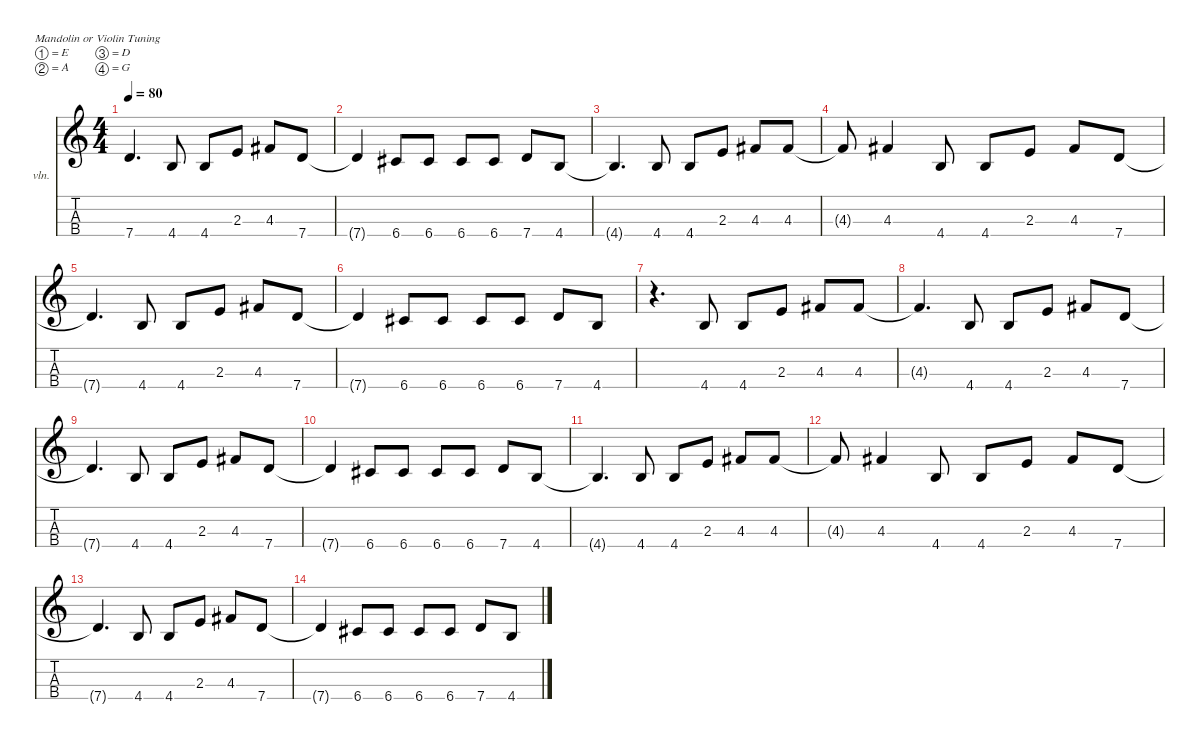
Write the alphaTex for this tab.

\defaultSystemsLayout 4
\hideDynamics
\bracketExtendMode nobrackets
\firstSystemTrackNameOrientation horizontal
\otherSystemsTrackNameOrientation horizontal
\track ("Violin" "vln.") {instrument violin}
\staff {score tabs}
\tuning (E5 A4 D4 G3)
\ts (4 4)
\tempo 80
\clef g2
\ks c
7.4{t}.4{d dy mf beam Up} 4.4.8{beam Up} 4.4.8{beam Up} 2.3.8{beam Up} 4.3{acc #}.8{beam Up} 7.4.8{beam Up} |
7.4{t}.4{beam Up} 6.4{acc #}.8{beam Up} 6.4{acc #}.8{beam Up} 6.4{acc #}.8{beam Up} 6.4{acc #}.8{beam Up} 7.4.8{beam Up} 4.4.8{beam Up} |
4.4{t}.4{d beam Up} 4.4.8{beam Up} 4.4.8{beam Up} 2.3.8{beam Up} 4.3{acc #}.8{beam Up} 4.3{acc #}.8{beam Up} |
4.3{t acc #}.8{beam Up} 4.3{acc #}.4{beam Up} 4.4.8{beam Up} 4.4.8{beam Up} 2.3.8{beam Up} 4.3{acc #}.8{beam Up} 7.4.8{beam Up} |
7.4{t}.4{d beam Up} 4.4.8{beam Up} 4.4.8{beam Up} 2.3.8{beam Up} 4.3{acc #}.8{beam Up} 7.4.8{beam Up} |
7.4{t}.4{beam Up} 6.4{acc #}.8{beam Up} 6.4{acc #}.8{beam Up} 6.4{acc #}.8{beam Up} 6.4{acc #}.8{beam Up} 7.4.8{beam Up} 4.4.8{beam Up} |
r.4{d beam Down} 4.4.8{beam Up} 4.4.8{beam Up} 2.3.8{beam Up} 4.3{acc #}.8{beam Up} 4.3{acc #}.8{beam Up} |
4.3{t acc #}.4{d beam Up} 4.4.8{beam Up} 4.4.8{beam Up} 2.3.8{beam Up} 4.3{acc #}.8{beam Up} 7.4.8{beam Up} |
7.4{t}.4{d beam Up} 4.4.8{beam Up} 4.4.8{beam Up} 2.3.8{beam Up} 4.3{acc #}.8{beam Up} 7.4.8{beam Up} |
7.4{t}.4{beam Up} 6.4{acc #}.8{beam Up} 6.4{acc #}.8{beam Up} 6.4{acc #}.8{beam Up} 6.4{acc #}.8{beam Up} 7.4.8{beam Up} 4.4.8{beam Up} |
4.4{t}.4{d beam Up} 4.4.8{beam Up} 4.4.8{beam Up} 2.3.8{beam Up} 4.3{acc #}.8{beam Up} 4.3{acc #}.8{beam Up} |
4.3{t acc #}.8{beam Up} 4.3{acc #}.4{beam Up} 4.4.8{beam Up} 4.4.8{beam Up} 2.3.8{beam Up} 4.3{acc #}.8{beam Up} 7.4.8{beam Up} |
7.4{t}.4{d beam Up} 4.4.8{beam Up} 4.4.8{beam Up} 2.3.8{beam Up} 4.3{acc #}.8{beam Up} 7.4.8{beam Up} |
7.4{t}.4{beam Up} 6.4{acc #}.8{beam Up} 6.4{acc #}.8{beam Up} 6.4{acc #}.8{beam Up} 6.4{acc #}.8{beam Up} 7.4.8{beam Up} 4.4.8{beam Up}
